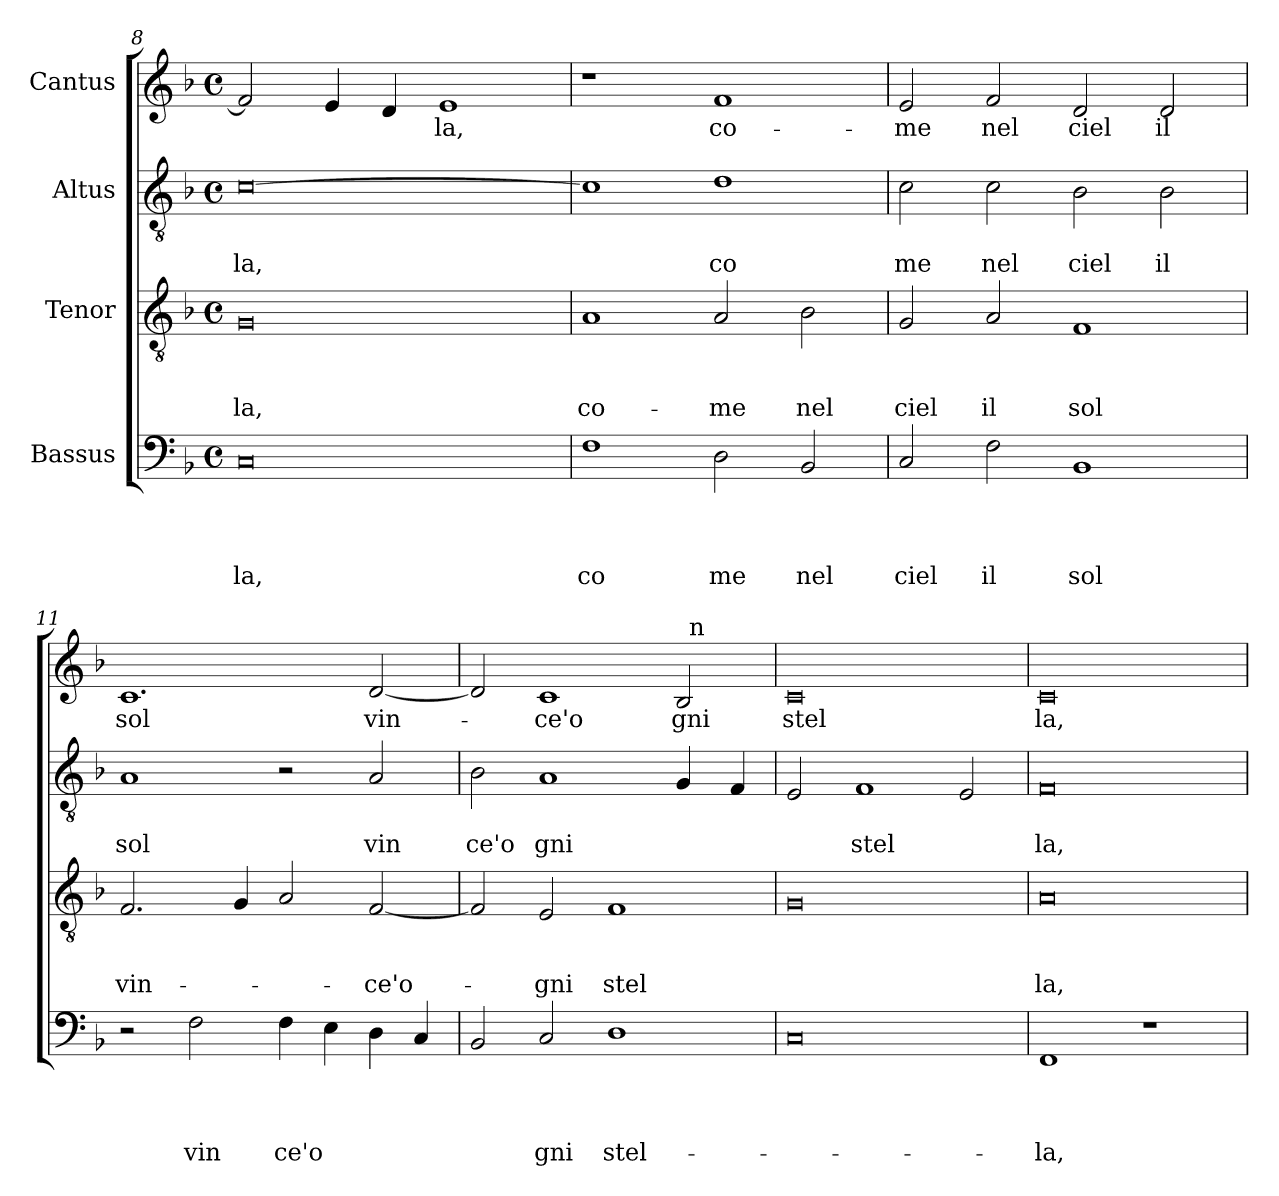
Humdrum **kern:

**kern	**text	**text	**text	**text	**kern	**text	**text	**text	**kern	**text	**text	**kern	**text
*part4	*part4	*part4	*part4	*part4	*part3	*part3	*part3	*part3	*part2	*part2	*part2	*part1	*part1
*staff4	*staff4	*staff4	*staff4	*staff4	*staff3	*staff3	*staff3	*staff3	*staff2	*staff2	*staff2	*staff1	*staff1
*I"Bassus	*	*	*	*	*I"Tenor	*	*	*	*I"Altus	*	*	*I"Cantus	*
*clefF4	*	*	*	*	*clefGv2	*	*	*	*clefGv2	*	*	*clefG2	*
*k[b-]	*	*	*	*	*k[b-]	*	*	*	*k[b-]	*	*	*k[b-]	*
*F:	*	*	*	*	*F:	*	*	*	*F:	*	*	*F:	*
*M4/4	*	*	*	*	*M4/4	*	*	*	*M4/4	*	*	*M4/4	*
*met(c)	*	*	*	*	*met(c)	*	*	*	*met(c)	*	*	*met(c)	*
=8	=8	=8	=8	=8	=8	=8	=8	=8	=8	=8	=8	=8	=8
!	!	!	!	!LO:LY:b	!	!	!	!LO:LY:b	!	!	!LO:LY:b	!	!
0C	.	.	.	la,	0G	.	.	-la,	[>0c	.	la,	2f/]	.
.	.	.	.	.	.	.	.	.	.	.	.	4e/	.
.	.	.	.	.	.	.	.	.	.	.	.	4d/	.
!	!	!	!	!	!	!	!	!	!	!	!	!	!LO:LY:b
.	.	.	.	.	.	.	.	.	.	.	.	1e	-la,
=9	=9	=9	=9	=9	=9	=9	=9	=9	=9	=9	=9	=9	=9
!	!	!	!	!LO:LY:b	!	!	!	!LO:LY:b	!	!	!	!	!
1F	.	.	.	co	1A	.	.	co-	1c]	.	.	1r	.
!	!	!	!	!LO:LY:b	!	!	!	!LO:LY:b	!	!	!LO:LY:b	!	!LO:LY:b
2D\	.	.	.	me	2A/	.	.	-me	1d	.	co	1f	co-
!	!	!	!	!LO:LY:b	!	!	!	!LO:LY:b	!	!	!	!	!
2BB-/	.	.	.	nel	2B-\	.	.	nel	.	.	.	.	.
=10	=10	=10	=10	=10	=10	=10	=10	=10	=10	=10	=10	=10	=10
!	!	!	!	!LO:LY:b	!	!	!	!LO:LY:b	!	!	!LO:LY:b	!	!LO:LY:b
2C/	.	.	.	ciel	2G/	.	.	ciel	2c\	.	me	2e/	-me
!	!	!	!	!LO:LY:b	!	!	!	!LO:LY:b	!	!	!LO:LY:b	!	!LO:LY:b
2F\	.	.	.	il	2A/	.	.	il	2c\	.	nel	2f/	nel
!	!	!	!	!LO:LY:b	!	!	!	!LO:LY:b	!	!	!LO:LY:b	!	!LO:LY:b
1BB-	.	.	.	sol	1F	.	.	sol	2B-\	.	ciel	2d/	ciel
!	!	!	!	!	!	!	!	!	!	!	!LO:LY:b	!	!LO:LY:b
.	.	.	.	.	.	.	.	.	2B-\	.	il	2d/	il
=11	=11	=11	=11	=11	=11	=11	=11	=11	=11	=11	=11	=11	=11
!	!	!	!	!	!	!	!	!LO:LY:b	!	!	!LO:LY:b	!	!LO:LY:b
2r	.	.	.	.	2.F/	.	.	vin-	1A	.	sol	1.c	sol
!	!	!	!	!LO:LY:b	!	!	!	!	!	!	!	!	!
2F\	.	.	.	vin	.	.	.	.	.	.	.	.	.
.	.	.	.	.	4G/	.	.	.	.	.	.	.	.
!	!	!	!	!LO:LY:b	!	!	!	!	!	!	!	!	!
4F\	.	.	.	ce'o	2A/	.	.	.	2r	.	.	.	.
4E\	.	.	.	.	.	.	.	.	.	.	.	.	.
!	!	!	!	!	!	!	!	!LO:LY:b	!	!	!LO:LY:b	!	!LO:LY:b
4D\	.	.	.	.	[<2F/	.	.	-ce'o-	2A/	.	vin	[<2d/	vin-
4C/	.	.	.	.	.	.	.	.	.	.	.	.	.
!!LO:LB:g=z
=12	=12	=12	=12	=12	=12	=12	=12	=12	=12	=12	=12	=12	=12
!	!	!	!	!	!	!	!	!	!	!	!LO:LY:b	!	!
*	*	*	*	*	*	*	*	*	*	*	*	*^	*
2BB-/	.	.	.	.	2F/]	.	.	.	2B-\	.	ce'o	2d/]	1ryy	.
!	!	!	!	!LO:LY:b	!	!	!	!LO:LY:b	!	!	!LO:LY:b	!	!	!LO:LY:b
2C/	.	.	.	gni	2E/	.	.	-gni	1A	.	gni	1c	.	-ce'o
!	!	!	!	!LO:LY:b	!	!	!	!LO:LY:b	!	!	!	!	!	!
1D	.	.	.	stel-	1F	.	.	stel	.	.	.	.	2ryy	.
!	!	!	!	!	!	!	!	!	!	!	!	!	!	!LO:LY:b
.	.	.	.	.	.	.	.	.	4G/	.	.	2B-/	32ryy	gni
!	!	!	!	!	!	!	!	!	!	!	!	!	!LO:TX:a:t=n	!
.	.	.	.	.	.	.	.	.	.	.	.	.	4...ryy	.
.	.	.	.	.	.	.	.	.	4F/	.	.	.	.	.
=13	=13	=13	=13	=13	=13	=13	=13	=13	=13	=13	=13	=13	=13	=13
!	!	!	!	!	!	!	!	!	!	!	!	!	!	!LO:LY:b
*	*	*	*	*	*	*	*	*	*	*	*	*v	*v	*
0C	.	.	.	.	0G	.	.	.	2E/	.	.	0c	stel
!	!	!	!	!	!	!	!	!	!	!	!LO:LY:b	!	!
.	.	.	.	.	.	.	.	.	1F	.	stel	.	.
.	.	.	.	.	.	.	.	.	2E/	.	.	.	.
=14	=14	=14	=14	=14	=14	=14	=14	=14	=14	=14	=14	=14	=14
!	!	!	!	!LO:LY:b	!	!	!	!LO:LY:b	!	!	!LO:LY:b	!	!LO:LY:b
1FF	.	.	.	-la,	0A	.	.	la,	0F	.	la,	0c	la,
1r	.	.	.	.	.	.	.	.	.	.	.	.	.
=	=	=	=	=	=	=	=	=	=	=	=	=	=
*-	*-	*-	*-	*-	*-	*-	*-	*-	*-	*-	*-	*-	*-
